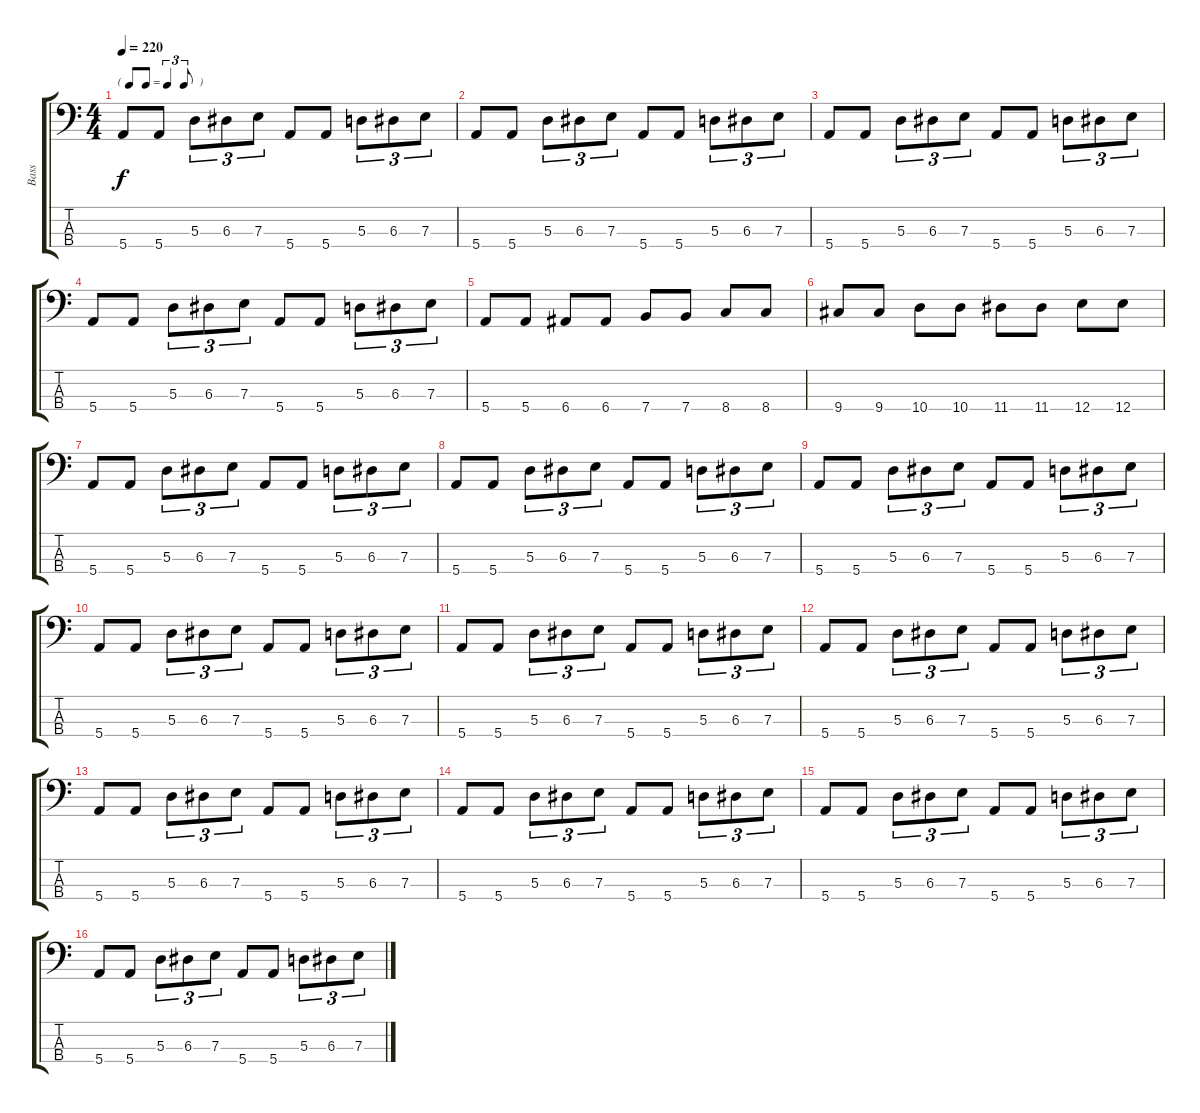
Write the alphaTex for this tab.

\track ("Bass" "Bass") {instrument electricbassfinger}
\staff {score tabs}
\tuning (G2 D2 A1 E1) {hide}
\ts (4 4)
\tf triplet8th
\tempo 220
\clef f4
\ks c
5.4.8{dy f} 5.4.8 5.3.8{tu (3 2)} 6.3.8{tu (3 2)} 7.3.8{tu (3 2)} 5.4.8 5.4.8 5.3.8{tu (3 2)} 6.3.8{tu (3 2)} 7.3.8{tu (3 2)} |
5.4.8 5.4.8 5.3.8{tu (3 2)} 6.3.8{tu (3 2)} 7.3.8{tu (3 2)} 5.4.8 5.4.8 5.3.8{tu (3 2)} 6.3.8{tu (3 2)} 7.3.8{tu (3 2)} |
5.4.8 5.4.8 5.3.8{tu (3 2)} 6.3.8{tu (3 2)} 7.3.8{tu (3 2)} 5.4.8 5.4.8 5.3.8{tu (3 2)} 6.3.8{tu (3 2)} 7.3.8{tu (3 2)} |
5.4.8 5.4.8 5.3.8{tu (3 2)} 6.3.8{tu (3 2)} 7.3.8{tu (3 2)} 5.4.8 5.4.8 5.3.8{tu (3 2)} 6.3.8{tu (3 2)} 7.3.8{tu (3 2)} |
5.4.8 5.4.8 6.4.8 6.4.8 7.4.8 7.4.8 8.4.8 8.4.8 |
9.4.8 9.4.8 10.4.8 10.4.8 11.4.8 11.4.8 12.4.8 12.4.8 |
5.4.8 5.4.8 5.3.8{tu (3 2)} 6.3.8{tu (3 2)} 7.3.8{tu (3 2)} 5.4.8 5.4.8 5.3.8{tu (3 2)} 6.3.8{tu (3 2)} 7.3.8{tu (3 2)} |
5.4.8 5.4.8 5.3.8{tu (3 2)} 6.3.8{tu (3 2)} 7.3.8{tu (3 2)} 5.4.8 5.4.8 5.3.8{tu (3 2)} 6.3.8{tu (3 2)} 7.3.8{tu (3 2)} |
5.4.8 5.4.8 5.3.8{tu (3 2)} 6.3.8{tu (3 2)} 7.3.8{tu (3 2)} 5.4.8 5.4.8 5.3.8{tu (3 2)} 6.3.8{tu (3 2)} 7.3.8{tu (3 2)} |
5.4.8 5.4.8 5.3.8{tu (3 2)} 6.3.8{tu (3 2)} 7.3.8{tu (3 2)} 5.4.8 5.4.8 5.3.8{tu (3 2)} 6.3.8{tu (3 2)} 7.3.8{tu (3 2)} |
5.4.8 5.4.8 5.3.8{tu (3 2)} 6.3.8{tu (3 2)} 7.3.8{tu (3 2)} 5.4.8 5.4.8 5.3.8{tu (3 2)} 6.3.8{tu (3 2)} 7.3.8{tu (3 2)} |
5.4.8 5.4.8 5.3.8{tu (3 2)} 6.3.8{tu (3 2)} 7.3.8{tu (3 2)} 5.4.8 5.4.8 5.3.8{tu (3 2)} 6.3.8{tu (3 2)} 7.3.8{tu (3 2)} |
5.4.8 5.4.8 5.3.8{tu (3 2)} 6.3.8{tu (3 2)} 7.3.8{tu (3 2)} 5.4.8 5.4.8 5.3.8{tu (3 2)} 6.3.8{tu (3 2)} 7.3.8{tu (3 2)} |
5.4.8 5.4.8 5.3.8{tu (3 2)} 6.3.8{tu (3 2)} 7.3.8{tu (3 2)} 5.4.8 5.4.8 5.3.8{tu (3 2)} 6.3.8{tu (3 2)} 7.3.8{tu (3 2)} |
5.4.8 5.4.8 5.3.8{tu (3 2)} 6.3.8{tu (3 2)} 7.3.8{tu (3 2)} 5.4.8 5.4.8 5.3.8{tu (3 2)} 6.3.8{tu (3 2)} 7.3.8{tu (3 2)} |
5.4.8 5.4.8 5.3.8{tu (3 2)} 6.3.8{tu (3 2)} 7.3.8{tu (3 2)} 5.4.8 5.4.8 5.3.8{tu (3 2)} 6.3.8{tu (3 2)} 7.3.8{tu (3 2)}
